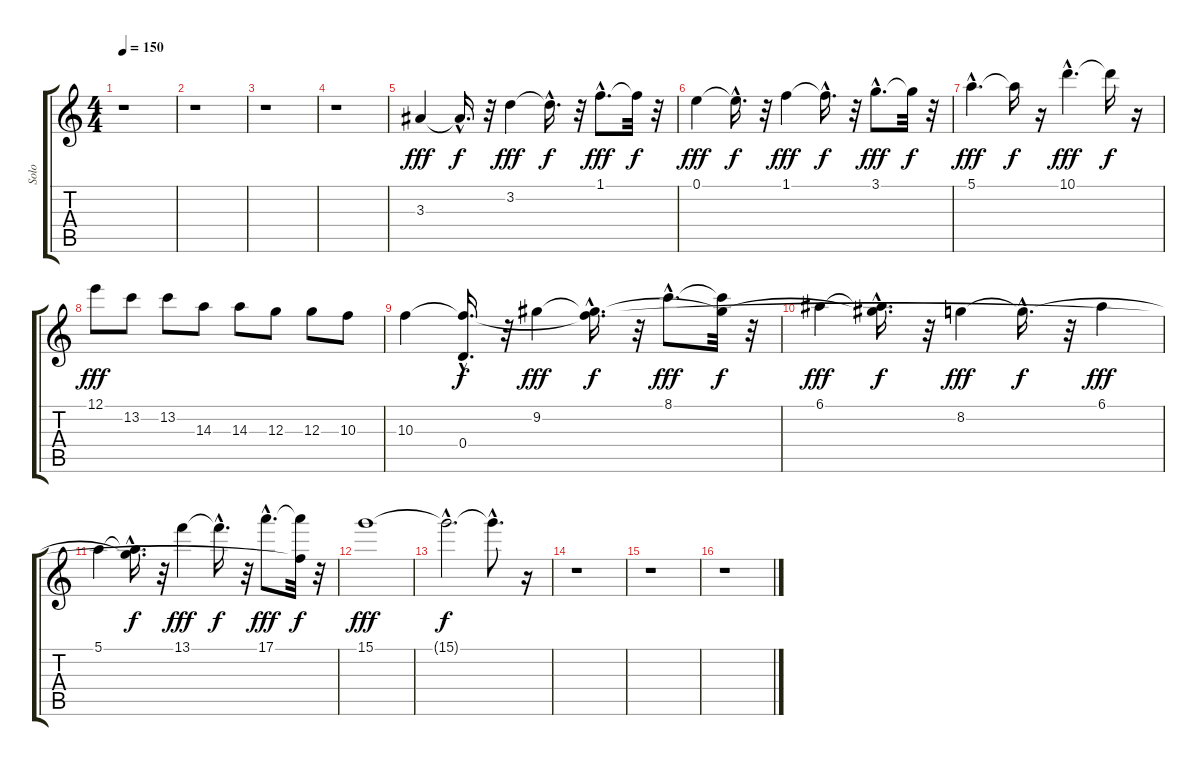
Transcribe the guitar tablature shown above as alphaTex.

\track ("Solo" "Solo") {instrument distortionguitar}
\staff {score tabs}
\tuning (E4 B3 G3 D3 A2 E2) {hide}
\ts (4 4)
\tempo 150
\clef g2
\ks c
r.1{dy fff} |
r.1 |
r.1 |
r.1 |
3.3.4 3.3{hac t}.16{d dy f} r.32 3.2.4{dy fff} 3.2{hac t}.16{d dy f} r.32 1.1{hac}.8{d dy fff} 1.1{t}.32{dy f} r.32 |
0.1.4{dy fff} 0.1{hac t}.16{d dy f} r.32 1.1.4{dy fff} 1.1{hac t}.16{d dy f} r.32 3.1{hac}.8{d dy fff} 3.1{t}.32{dy f} r.32 |
5.1{hac}.4{d dy fff} 5.1{t}.16{dy f} r.16 10.1{hac}.4{d dy fff} 10.1{t}.16{dy f} r.16 |
12.1.8{dy fff} 13.2.8 13.2.8 14.3.8 14.3.8 12.3.8 12.3.8 10.3.8 |
10.3.4 (10.3{hac t} 0.4{hac}).16{d dy f} r.32 9.2.4{dy fff} (9.2{hac t} 10.3{hac t}).16{d dy f} r.32 8.1{hac}.8{d dy fff} (8.1{t} 9.2{t}).32{dy f} r.32 |
6.1.4{dy fff} (6.1{hac t} 9.2{hac t}).16{d dy f} r.32 8.2.4{dy fff} 8.2{hac t}.16{d dy f} r.32 6.1.4{dy fff} |
5.1.4 (5.1{hac t} 8.2{hac t}).16{d dy f} r.32 13.1.4{dy fff} 13.1{hac t}.16{d dy f} r.32 17.1{hac}.8{d dy fff} (17.1{t} 10.3{t}).32{dy f} r.32 |
15.1.1{dy fff} |
15.1{hac t}.2{d dy f} 15.1{hac t}.8{d} r.16 |
r.1 |
r.1 |
r.1
